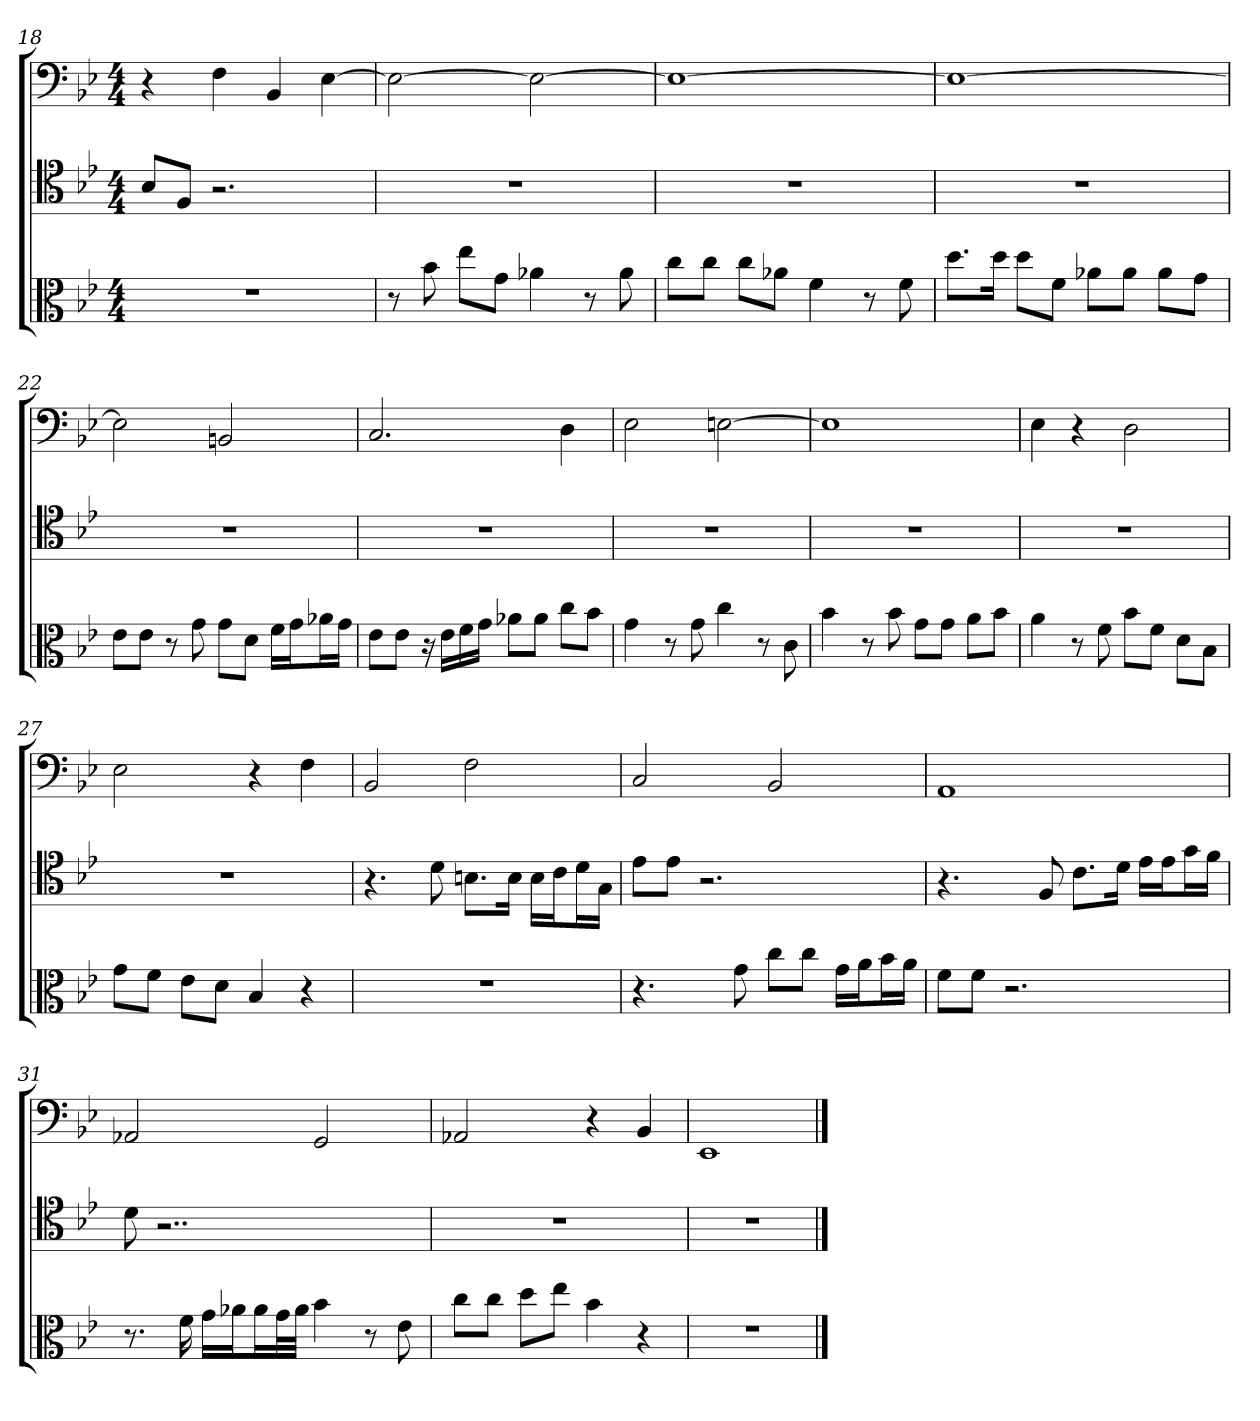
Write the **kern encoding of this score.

**kern	**kern	**kern
*part3	*part2	*part1
*staff3	*staff2	*staff1
*clefC3	*clefC4	*clefF4
*k[b-e-]	*k[b-e-]	*k[b-e-]
*g:	*g:	*g:
*M4/4	*M4/4	*M4/4
=18	=18	=18
1r	8B-/L	4r
.	8F/J	.
.	2.r	4F
.	.	4BB-
.	.	[4E-
=19	=19	=19
8r	1r	2E-_
8b-	.	.
8ee-\L	.	.
8g\J	.	.
4a-X	.	2E-_
8r	.	.
8a-	.	.
=20	=20	=20
8cc\L	1r	1E-_
8cc\J	.	.
8cc\L	.	.
8a-X\J	.	.
4f	.	.
8r	.	.
8f	.	.
=21	=21	=21
8.dd\L	1r	1E-_
16dd\Jk	.	.
8dd\L	.	.
8f\J	.	.
8a-X\L	.	.
8a-\J	.	.
8a-\L	.	.
8g\J	.	.
=22	=22	=22
8e-\L	1r	2E-]
8e-\J	.	.
8r	.	.
8g	.	.
8g\L	.	2BBn
8d\J	.	.
16f\LL	.	.
16g\J	.	.
16a-X\L	.	.
16g\JJ	.	.
=23	=23	=23
8e-\L	1r	2.C
8e-\J	.	.
16r	.	.
16e-\LL	.	.
16f\	.	.
16g\JJ	.	.
8a-X\L	.	.
8a-\J	.	.
8cc\L	.	4D
8b-\J	.	.
=24	=24	=24
4g	1r	2E-
8r	.	.
8g	.	.
4cc	.	[2En
8r	.	.
8c	.	.
=25	=25	=25
4b-	1r	1E]
8r	.	.
8b-	.	.
8g\L	.	.
8g\J	.	.
8a\L	.	.
8b-\J	.	.
=26	=26	=26
4a	1r	4E-
8r	.	4r
8f	.	.
8b-\L	.	2D
8f\J	.	.
8d\L	.	.
8B-\J	.	.
=27	=27	=27
8g\L	1r	2E-
8f\J	.	.
8e-\L	.	.
8d\J	.	.
4B-	.	4r
4r	.	4F
=28	=28	=28
1r	4.r	2BB-
.	8d	.
.	8.Bn\L	2F
.	16B\Jk	.
.	16B\LL	.
.	16c\J	.
.	16d\L	.
.	16G\JJ	.
=29	=29	=29
4.r	8e-\L	2C
.	8e-\J	.
.	2.r	.
8g	.	.
8cc\L	.	2BB-
8cc\J	.	.
16g\LL	.	.
16a\J	.	.
16b-\L	.	.
16a\JJ	.	.
=30	=30	=30
8f\L	4.r	1AA
8f\J	.	.
2.r	.	.
.	8F	.
.	8.c\L	.
.	16d\Jk	.
.	16e-\LL	.
.	16e-\J	.
.	16g\L	.
.	16f\JJ	.
=31	=31	=31
8.r	8d	2AA-X
.	2..r	.
16f	.	.
16g\LL	.	.
16a-X\J	.	.
16a-\L	.	.
32g\L	.	.
32a-\JJJ	.	.
4b-	.	2GG
8r	.	.
8e-	.	.
=32	=32	=32
8cc\L	1r	2AA-X
8cc\J	.	.
8dd\L	.	.
8ee-\J	.	.
4b-	.	4r
4r	.	4BB-
=33	=33	=33
1r	1r	1EE-
==	==	==
*-	*-	*-
